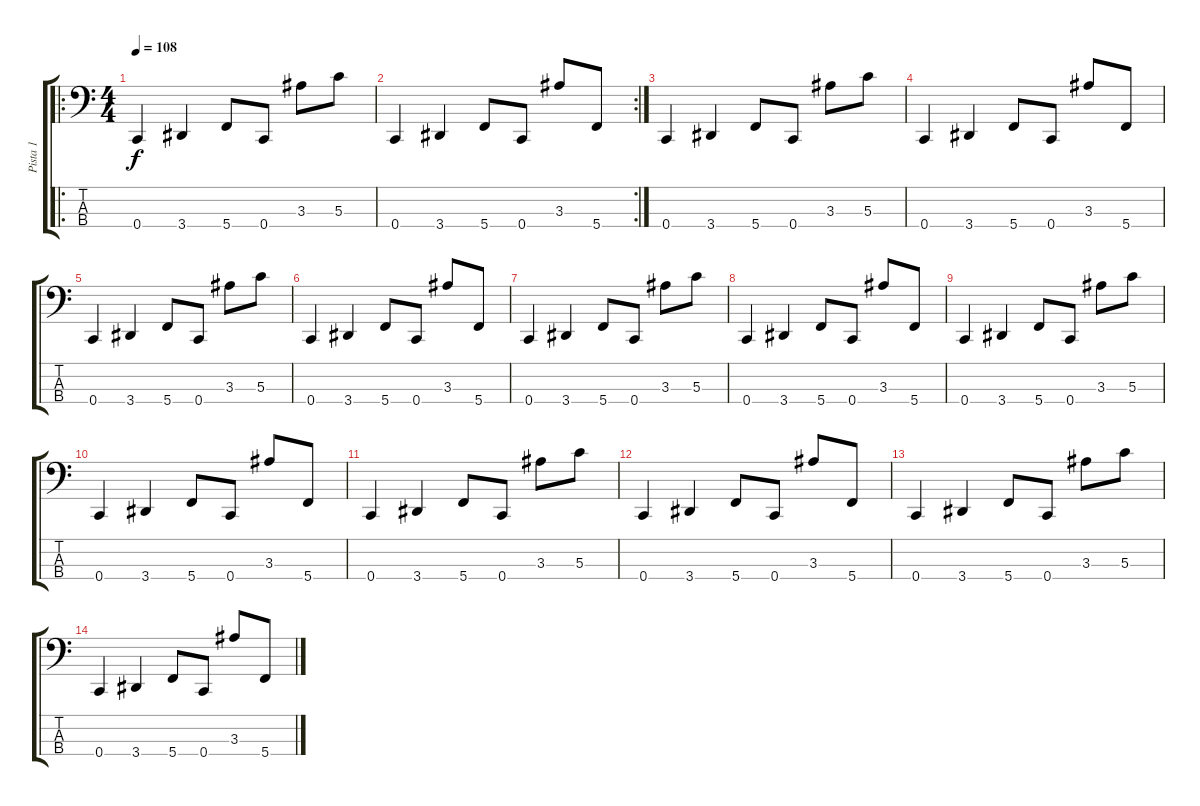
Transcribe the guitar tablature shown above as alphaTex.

\track ("Pista 1" "Pista 1") {instrument electricbasspick}
\staff {score tabs}
\tuning (F3 C2 G2 C1) {hide}
\ro
\ts (4 4)
\tempo 108
\clef f4
\ks c
0.4.4{dy f instrument electricbasspick} 3.4.4 5.4.8 0.4.8 3.3.8 5.3.8 |
\rc 2
0.4.4 3.4.4 5.4.8 0.4.8 3.3.8 5.4.8 |
0.4.4 3.4.4 5.4.8 0.4.8 3.3.8 5.3.8 |
0.4.4 3.4.4 5.4.8 0.4.8 3.3.8 5.4.8 |
0.4.4 3.4.4 5.4.8 0.4.8 3.3.8 5.3.8 |
0.4.4 3.4.4 5.4.8 0.4.8 3.3.8 5.4.8 |
0.4.4 3.4.4 5.4.8 0.4.8 3.3.8 5.3.8 |
0.4.4 3.4.4 5.4.8 0.4.8 3.3.8 5.4.8 |
0.4.4 3.4.4 5.4.8 0.4.8 3.3.8 5.3.8 |
0.4.4 3.4.4 5.4.8 0.4.8 3.3.8 5.4.8 |
0.4.4 3.4.4 5.4.8 0.4.8 3.3.8 5.3.8 |
0.4.4 3.4.4 5.4.8 0.4.8 3.3.8 5.4.8 |
0.4.4 3.4.4 5.4.8 0.4.8 3.3.8 5.3.8 |
0.4.4 3.4.4 5.4.8 0.4.8 3.3.8 5.4.8
